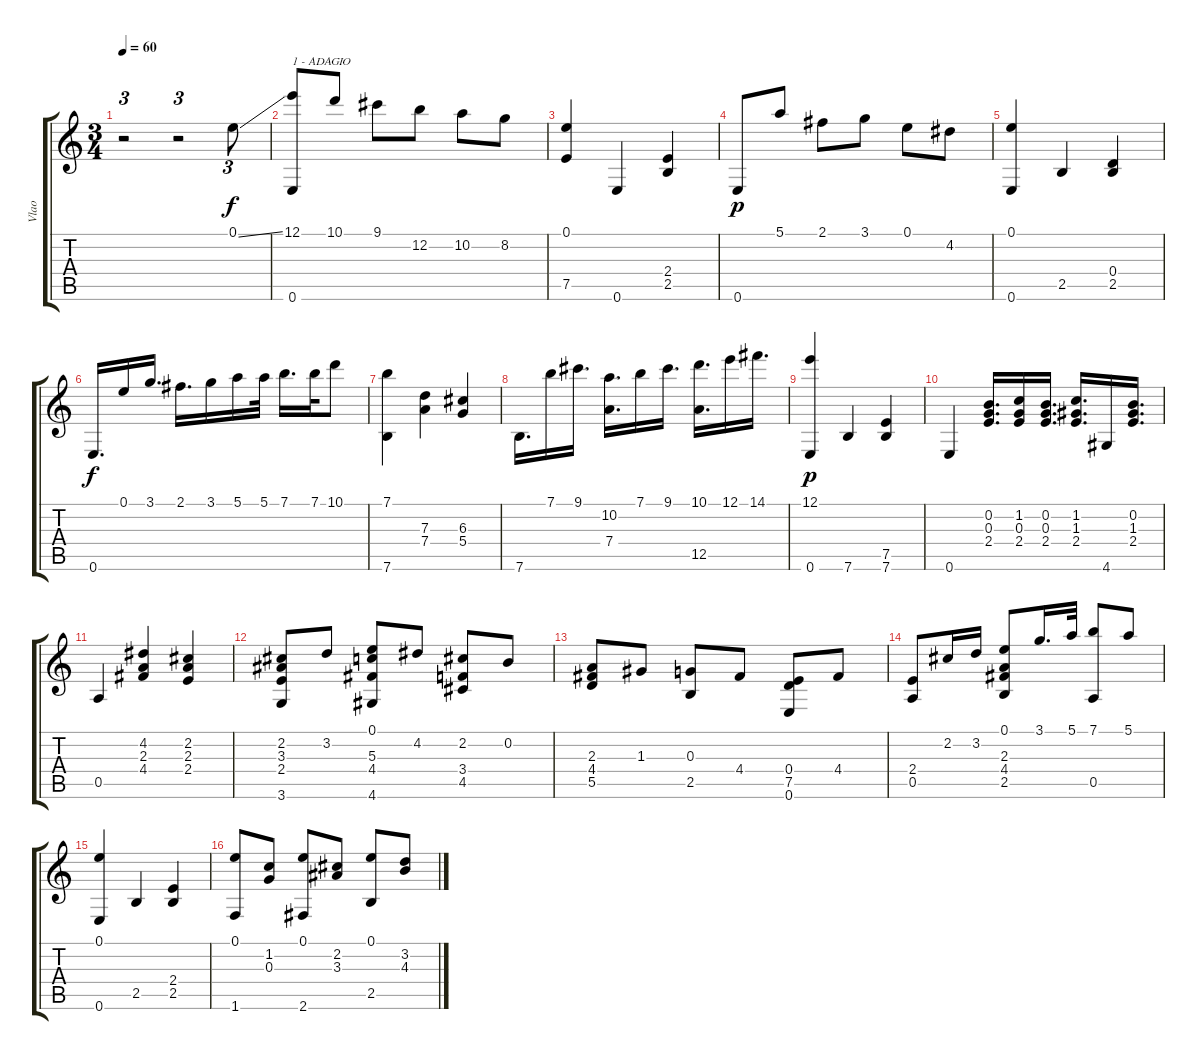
\track ("Vlao" "Vlao") {instrument acousticguitarsteel}
\staff {score tabs}
\tuning (E4 B3 G3 D3 A2 E2) {hide}
\ts (3 4)
\tempo 60
\clef g2
\ks c
r.2{tu (3 2) dy f instrument acousticguitarsteel} r.2{tu (3 2)} 0.1{ss}.8{tu (3 2)} |
(12.1 0.6).8{txt "1 - ADAGIO"} 10.1.8 9.1.8 12.2.8 10.2.8 8.2.8 |
(0.1 7.5).4 0.6.4 (2.4 2.5).4 |
0.6.8{dy p} 5.1.8 2.1.8 3.1.8 0.1.8 4.2.8 |
(0.1 0.6).4 2.5.4 (0.4 2.5).4 |
0.6.16{d dy f} 0.1.16 3.1.16{d} 2.1.16{d} 3.1.16 5.1.16 5.1.32 7.1.16{d} 7.1.32 10.1.8 |
(7.1 7.6).4 (7.3 7.4).4 (6.3 5.4).4 |
7.6.16{d} 7.1.16 9.1.16{d} (10.2 7.4).16{d} 7.1.16 9.1.16{d} (10.1 12.5).16{d} 12.1.16 14.1.16{d} |
(12.1 0.6).4{dy p} 7.6.4 (7.5 7.6).4 |
0.6.4 (0.2 0.3 2.4).16{d} (1.2 0.3 2.4).16 (0.2 0.3 2.4).16{d} (1.2 1.3 2.4).16{d} 4.6.16 (0.2 1.3 2.4).16{d} |
0.5.4 (4.2 2.3 4.4).4 (2.2 2.3 2.4).4 |
(2.2 3.3 2.4 3.6).8 3.2.8 (0.1 5.3 4.4 4.6).8 4.2.8 (2.2 3.4 4.5).8 0.2.8 |
(2.3 4.4 5.5).8 1.3.8 (0.3 2.5).8 4.4.8 (0.4 7.5 0.6).8 4.4.8 |
(2.4 0.5).8 2.2.16 3.2.16 (0.1 2.3 4.4 2.5).8 3.1.16{d} 5.1.32 (7.1 0.5).8 5.1.8 |
(0.1 0.6).4 2.5.4 (2.4 2.5).4 |
(0.1 1.6).8 (1.2 0.3).8 (0.1 2.6).8 (2.2 3.3).8 (0.1 2.5).8 (3.2 4.3).8
